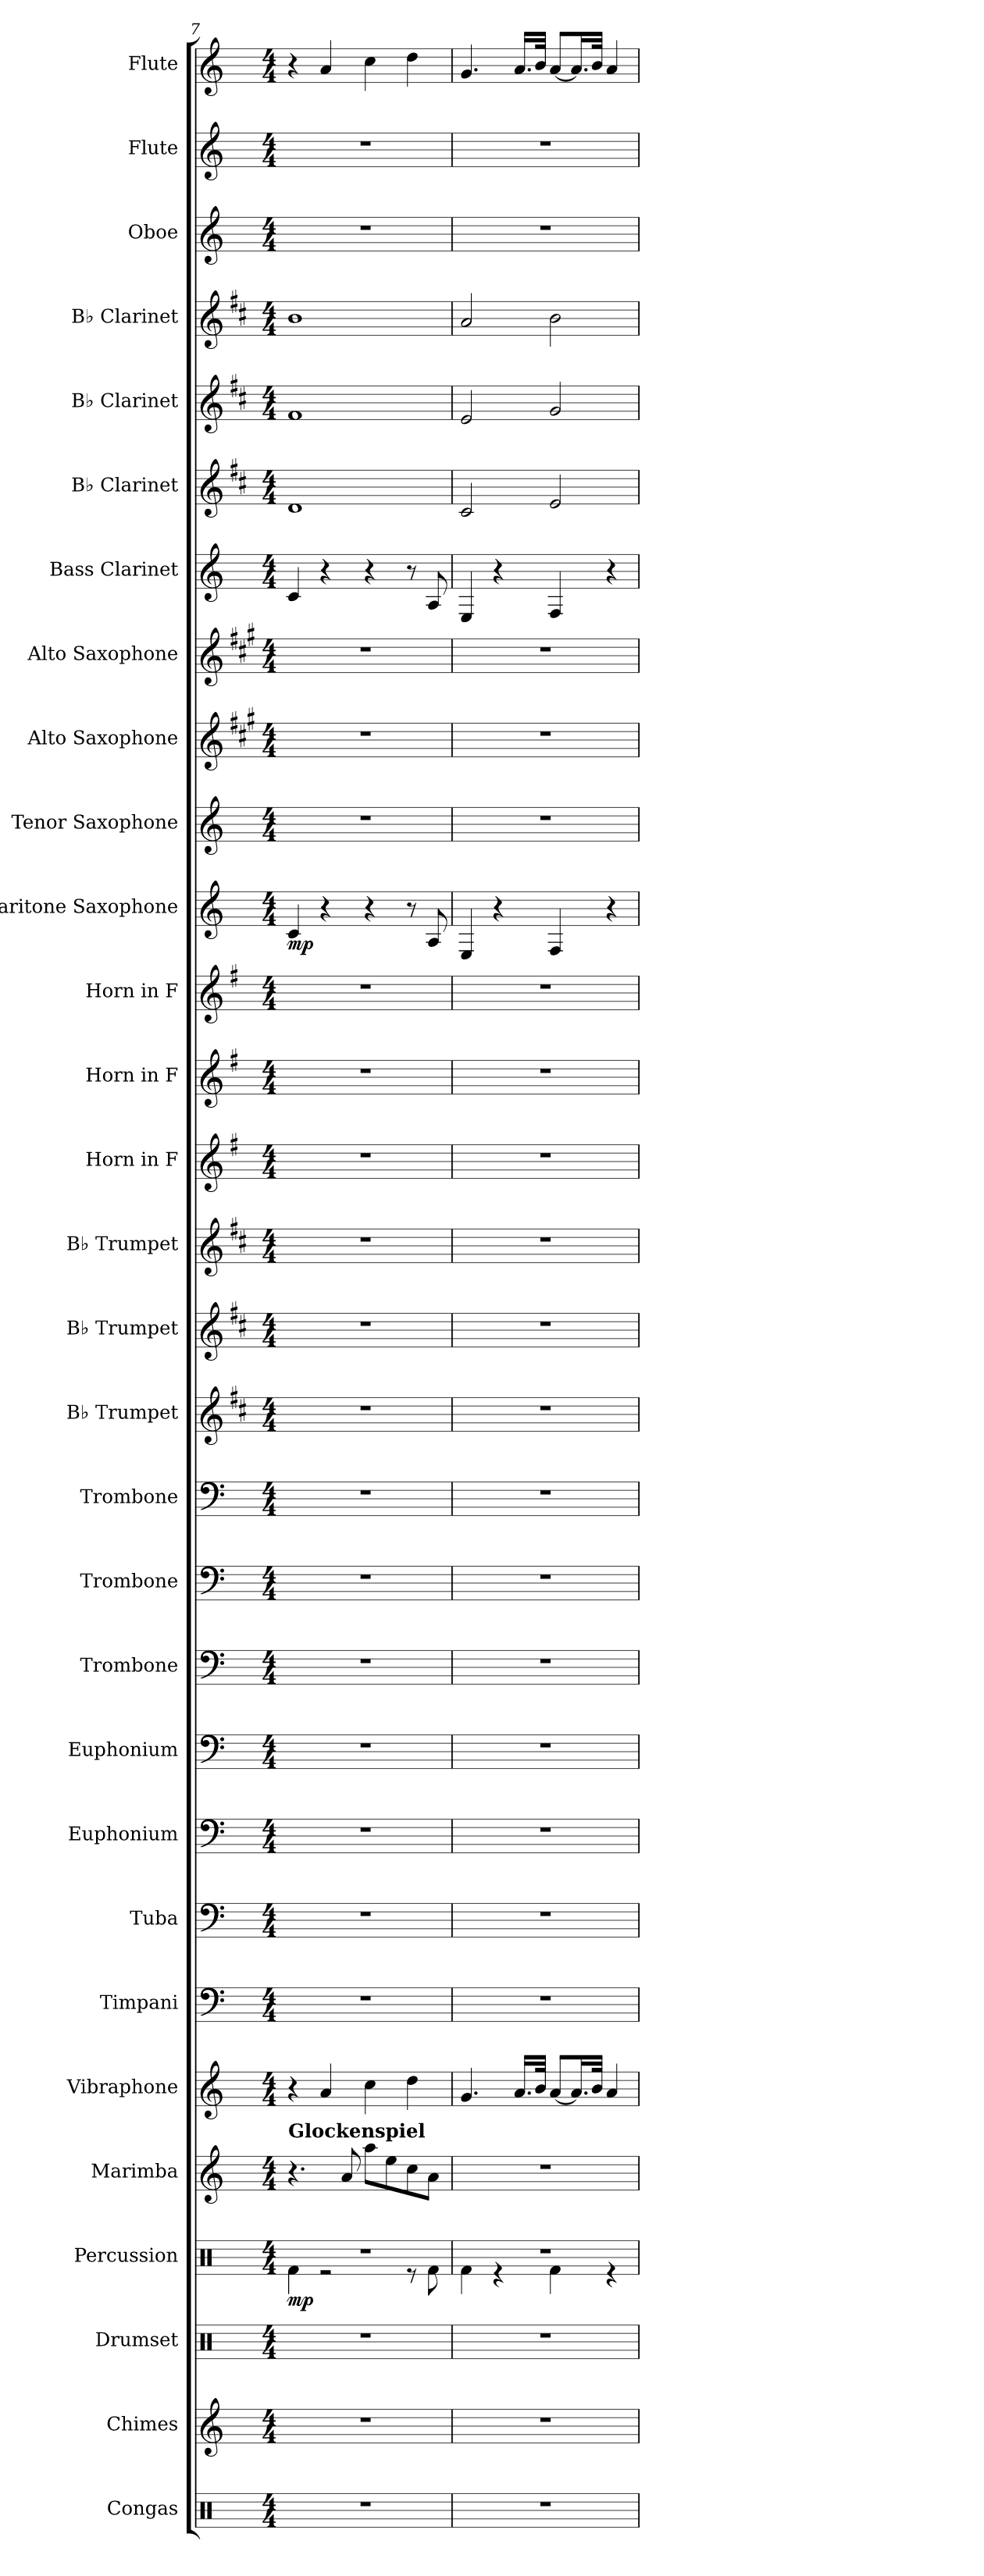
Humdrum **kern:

**kern	**kern	**kern	**kern	**dynam	**kern	**kern	**kern	**kern	**kern	**kern	**kern	**kern	**kern	**kern	**kern	**kern	**kern	**kern	**kern	**kern	**dynam	**kern	**kern	**kern	**kern	**kern	**kern	**kern	**kern	**kern	**kern
*part30	*part29	*part28	*part27	*part27	*part26	*part25	*part24	*part23	*part22	*part21	*part20	*part19	*part18	*part17	*part16	*part15	*part14	*part13	*part12	*part11	*part11	*part10	*part9	*part8	*part7	*part6	*part5	*part4	*part3	*part2	*part1
*staff30	*staff29	*staff28	*staff27	*staff27	*staff26	*staff25	*staff24	*staff23	*staff22	*staff21	*staff20	*staff19	*staff18	*staff17	*staff16	*staff15	*staff14	*staff13	*staff12	*staff11	*staff11	*staff10	*staff9	*staff8	*staff7	*staff6	*staff5	*staff4	*staff3	*staff2	*staff1
*I"Congas	*I"Chimes	*I"Drumset	*I"Percussion	*	*I"Marimba	*I"Vibraphone	*I"Timpani	*I"Tuba	*I"Euphonium	*I"Euphonium	*I"Trombone	*I"Trombone	*I"Trombone	*I"B♭ Trumpet	*I"B♭ Trumpet	*I"B♭ Trumpet	*I"Horn in F	*I"Horn in F	*I"Horn in F	*I"Baritone Saxophone	*	*I"Tenor Saxophone	*I"Alto Saxophone	*I"Alto Saxophone	*I"Bass Clarinet	*I"B♭ Clarinet	*I"B♭ Clarinet	*I"B♭ Clarinet	*I"Oboe	*I"Flute	*I"Flute
*I'Con.	*I'Cme.	*I'D. Set	*I'Perc.	*	*I'Mrm.	*I'Vib.	*I'Timp.	*I'Tba.	*I'Euph.	*I'Euph.	*I'Tbn.	*I'Tbn.	*I'Tbn.	*I'B♭ Tpt.	*I'B♭ Tpt.	*I'B♭ Tpt.	*	*	*	*I'Bar. Sax.	*	*I'T. Sax.	*I'A. Sax.	*I'A. Sax.	*I'B. Cl.	*I'B♭ Cl.	*I'B♭ Cl.	*I'B♭ Cl.	*I'Ob.	*I'Fl.	*I'Fl.
*clefX	*clefG2	*clefX	*clefX	*	*clefG2	*clefG2	*clefF4	*clefF4	*clefF4	*clefF4	*clefF4	*clefF4	*clefF4	*clefG2	*clefG2	*clefG2	*clefG2	*clefG2	*clefG2	*clefG2	*	*clefG2	*clefG2	*clefG2	*clefG2	*clefG2	*clefG2	*clefG2	*clefG2	*clefG2	*clefG2
*	*	*	*	*	*	*	*	*	*	*	*	*	*	*ITrd1c2	*ITrd1c2	*ITrd1c2	*ITrd4c7	*ITrd4c7	*ITrd4c7	*ITrd12c21	*	*ITrd8c14	*ITrd5c9	*ITrd5c9	*ITrd8c14	*ITrd1c2	*ITrd1c2	*ITrd1c2	*	*	*
*k[]	*k[]	*k[]	*k[]	*	*k[]	*k[]	*k[]	*k[]	*k[]	*k[]	*k[]	*k[]	*k[]	*k[]	*k[]	*k[]	*k[]	*k[]	*k[]	*k[]	*	*k[]	*k[]	*k[]	*k[]	*k[]	*k[]	*k[]	*k[]	*k[]	*k[]
*M4/4	*M4/4	*M4/4	*M4/4	*	*M4/4	*M4/4	*M4/4	*M4/4	*M4/4	*M4/4	*M4/4	*M4/4	*M4/4	*M4/4	*M4/4	*M4/4	*M4/4	*M4/4	*M4/4	*M4/4	*	*M4/4	*M4/4	*M4/4	*M4/4	*M4/4	*M4/4	*M4/4	*M4/4	*M4/4	*M4/4
=7	=7	=7	=7	=7	=7	=7	=7	=7	=7	=7	=7	=7	=7	=7	=7	=7	=7	=7	=7	=7	=7	=7	=7	=7	=7	=7	=7	=7	=7	=7	=7
*	*	*	*^	*	*	*	*	*	*	*	*	*	*	*	*	*	*	*	*	*	*	*	*	*	*	*	*	*	*	*	*
!	!	!	!	!	!	!LO:TX:a:B:t=Glockenspiel	!	!	!	!	!	!	!	!	!	!	!	!	!	!	!	!	!	!	!	!	!	!	!	!	!	!
!	!	!	!	!	!LO:DY:b	!	!	!	!	!	!	!	!	!	!	!	!	!	!	!	!	!LO:DY:b	!	!	!	!	!	!	!	!	!	!
1r	1r	1r	1r	4Rf\	mp	4.r	4r	1r	1r	1r	1r	1r	1r	1r	1r	1r	1r	1r	1r	1r	4C/	mp	1r	1r	1r	4C/	1c	1e	1a	1r	1r	4r
.	.	.	.	2r	.	.	4a/	.	.	.	.	.	.	.	.	.	.	.	.	.	4r	.	.	.	.	4r	.	.	.	.	.	4a/
.	.	.	.	.	.	8a/	.	.	.	.	.	.	.	.	.	.	.	.	.	.	.	.	.	.	.	.	.	.	.	.	.	.
.	.	.	.	.	.	8aa\L	4cc\	.	.	.	.	.	.	.	.	.	.	.	.	.	4r	.	.	.	.	4r	.	.	.	.	.	4cc\
.	.	.	.	.	.	8ee\	.	.	.	.	.	.	.	.	.	.	.	.	.	.	.	.	.	.	.	.	.	.	.	.	.	.
.	.	.	.	8r	.	8cc\	4dd\	.	.	.	.	.	.	.	.	.	.	.	.	.	8r	.	.	.	.	8r	.	.	.	.	.	4dd\
.	.	.	.	8Rf\	.	8a\J	.	.	.	.	.	.	.	.	.	.	.	.	.	.	8AA/	.	.	.	.	8AA/	.	.	.	.	.	.
=8	=8	=8	=8	=8	=8	=8	=8	=8	=8	=8	=8	=8	=8	=8	=8	=8	=8	=8	=8	=8	=8	=8	=8	=8	=8	=8	=8	=8	=8	=8	=8	=8
1r	1r	1r	1r	4Rf\	.	1r	4.g/	1r	1r	1r	1r	1r	1r	1r	1r	1r	1r	1r	1r	1r	4EE/	.	1r	1r	1r	4EE/	2B/	2d/	2g/	1r	1r	4.g/
.	.	.	.	4r	.	.	.	.	.	.	.	.	.	.	.	.	.	.	.	.	4r	.	.	.	.	4r	.	.	.	.	.	.
.	.	.	.	.	.	.	16.a/LL	.	.	.	.	.	.	.	.	.	.	.	.	.	.	.	.	.	.	.	.	.	.	.	.	16.a/LL
.	.	.	.	.	.	.	32b/JJk	.	.	.	.	.	.	.	.	.	.	.	.	.	.	.	.	.	.	.	.	.	.	.	.	32b/JJk
.	.	.	.	4Rf\	.	.	[8a/L	.	.	.	.	.	.	.	.	.	.	.	.	.	4FF/	.	.	.	.	4FF/	2d/	2f/	2a\	.	.	[8a/L
.	.	.	.	.	.	.	16.a/L]	.	.	.	.	.	.	.	.	.	.	.	.	.	.	.	.	.	.	.	.	.	.	.	.	16.a/L]
.	.	.	.	.	.	.	32b/JJk	.	.	.	.	.	.	.	.	.	.	.	.	.	.	.	.	.	.	.	.	.	.	.	.	32b/JJk
.	.	.	.	4r	.	.	4a/	.	.	.	.	.	.	.	.	.	.	.	.	.	4r	.	.	.	.	4r	.	.	.	.	.	4a/
*	*	*	*v	*v	*	*	*	*	*	*	*	*	*	*	*	*	*	*	*	*	*	*	*	*	*	*	*	*	*	*	*	*
=	=	=	=	=	=	=	=	=	=	=	=	=	=	=	=	=	=	=	=	=	=	=	=	=	=	=	=	=	=	=	=
*-	*-	*-	*-	*-	*-	*-	*-	*-	*-	*-	*-	*-	*-	*-	*-	*-	*-	*-	*-	*-	*-	*-	*-	*-	*-	*-	*-	*-	*-	*-	*-
